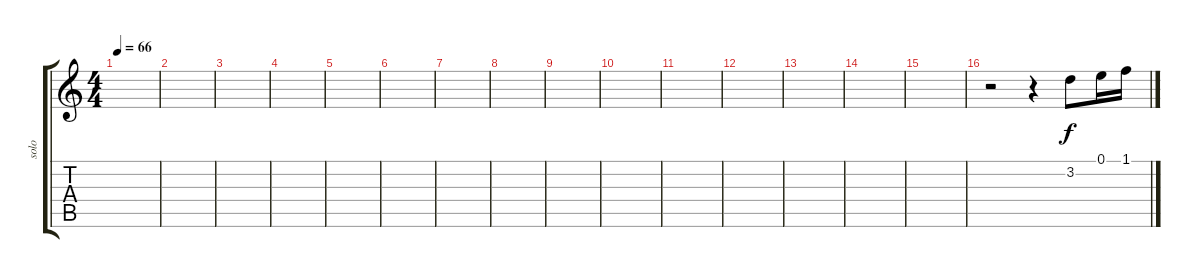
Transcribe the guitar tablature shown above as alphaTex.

\track ("solo" "solo") {instrument electricguitarjazz}
\staff {score tabs}
\tuning (E4 B3 G3 D3 A2 E2) {hide}
\ts (4 4)
\tempo 66
\clef g2
\ks c
|
|
|
|
|
|
|
|
|
|
|
|
|
|
|
r.2 r.4 3.2.8 0.1.16 1.1.16
